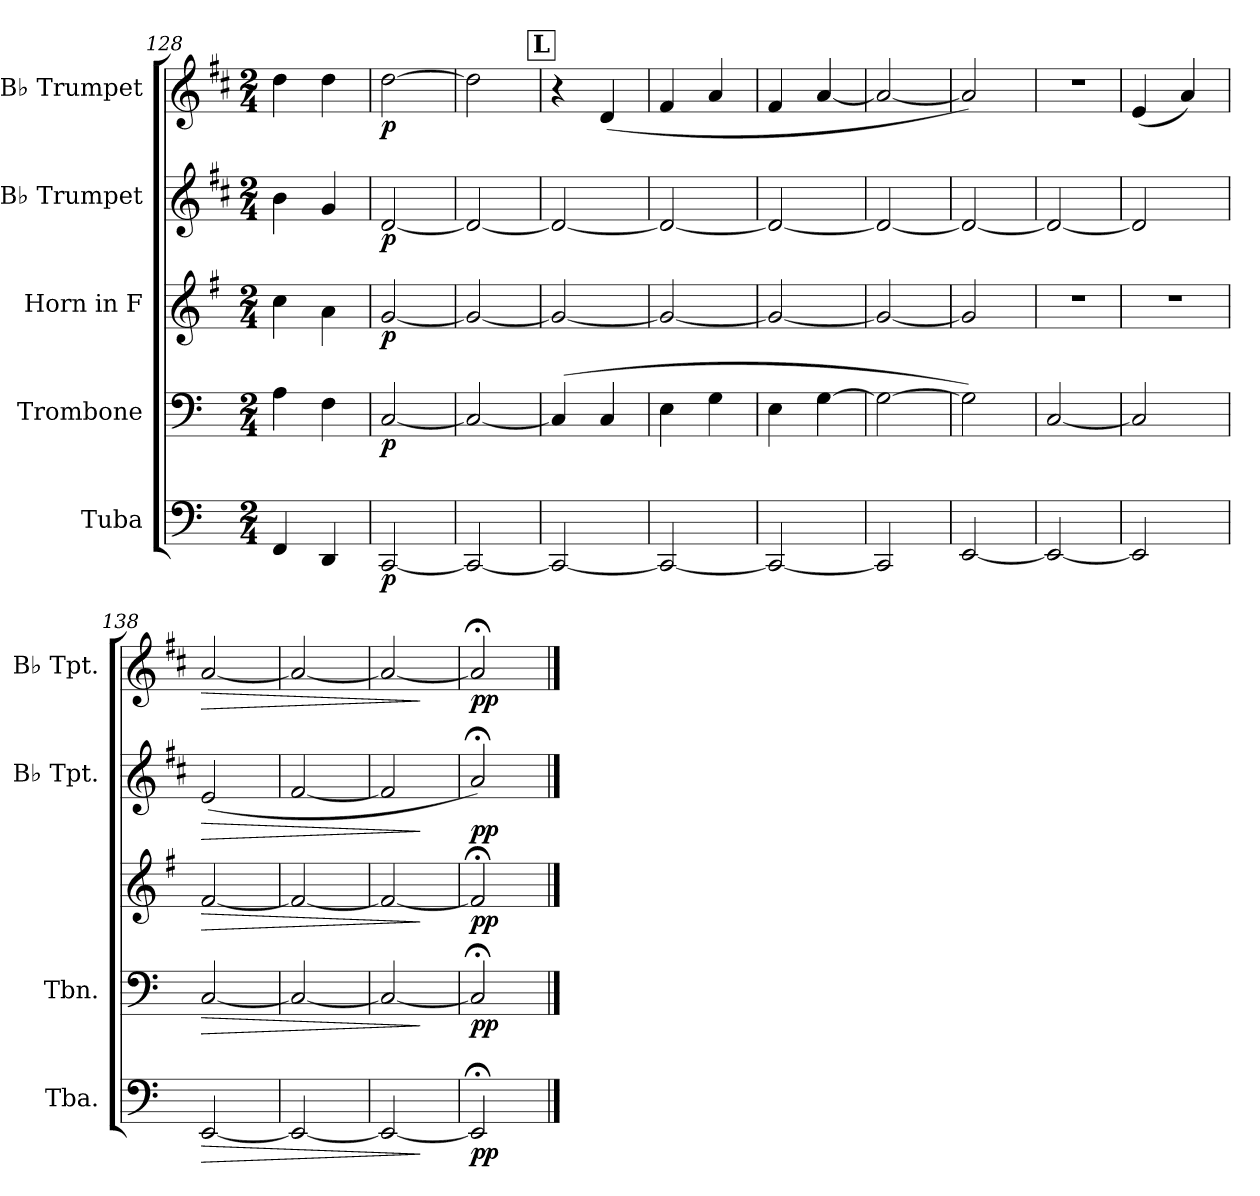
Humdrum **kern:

**kern	**dynam	**kern	**dynam	**kern	**dynam	**kern	**dynam	**kern	**dynam
*part5	*part5	*part4	*part4	*part3	*part3	*part2	*part2	*part1	*part1
*staff5	*staff5	*staff4	*staff4	*staff3	*staff3	*staff2	*staff2	*staff1	*staff1
*I"Tuba	*	*I"Trombone	*	*I"Horn in F	*	*I"B♭ Trumpet	*	*I"B♭ Trumpet	*
*I'Tba.	*	*I'Tbn.	*	*	*	*I'B♭ Tpt.	*	*I'B♭ Tpt.	*
*clefF4	*	*clefF4	*	*clefG2	*	*clefG2	*	*clefG2	*
*	*	*	*	*ITrd4c7	*	*ITrd1c2	*	*ITrd1c2	*
*k[]	*	*k[]	*	*k[]	*	*k[]	*	*k[]	*
*C:	*	*C:	*	*C:	*	*C:	*	*C:	*
*M2/4	*	*M2/4	*	*M2/4	*	*M2/4	*	*M2/4	*
=128	=128	=128	=128	=128	=128	=128	=128	=128	=128
4FF/	.	4A\	.	4f\	.	4a\	.	4cc\	.
4DD/	.	4F\	.	4d\	.	4f/	.	4cc\	.
=129	=129	=129	=129	=129	=129	=129	=129	=129	=129
!	!LO:DY:b	!	!LO:DY:b	!	!LO:DY:b	!	!LO:DY:b	!	!LO:DY:b
[2CC/	p	[2C/	p	[2c/	p	[2c/	p	[2cc\	p
=130	=130	=130	=130	=130	=130	=130	=130	=130	=130
2CC/_	.	2C/_	.	2c/_	.	2c/_	.	2cc\]	.
!!LO:REH:place=s1:a:fs=14:t=L
=131	=131	=131	=131	=131	=131	=131	=131	=131	=131
2CC/_	.	(>4C/]	.	2c/_	.	2c/_	.	4r	.
.	.	4C/	.	.	.	.	.	(<4c/	.
!!LO:LB:g=z
=132	=132	=132	=132	=132	=132	=132	=132	=132	=132
2CC/_	.	4E\	.	2c/_	.	2c/_	.	4e/	.
.	.	4G\	.	.	.	.	.	4g/	.
=133	=133	=133	=133	=133	=133	=133	=133	=133	=133
2CC/_	.	4E\	.	2c/_	.	2c/_	.	4e/	.
.	.	[4G\	.	.	.	.	.	[4g/	.
=134	=134	=134	=134	=134	=134	=134	=134	=134	=134
2CC/]	.	2G\_	.	2c/_	.	2c/_	.	2g/_	.
=135	=135	=135	=135	=135	=135	=135	=135	=135	=135
[2EE/	.	2G\])	.	2c/]	.	2c/_	.	2g/])	.
=136	=136	=136	=136	=136	=136	=136	=136	=136	=136
2EE/_	.	[2C/	.	2r	.	2c/_	.	2r	.
=137	=137	=137	=137	=137	=137	=137	=137	=137	=137
2EE/]	.	2C/]	.	2r	.	2c/]	.	(<4d/	.
.	.	.	.	.	.	.	.	4g/)	.
=138	=138	=138	=138	=138	=138	=138	=138	=138	=138
!	!LO:HP:b	!	!LO:HP:b	!	!LO:HP:b	!	!LO:HP:b	!	!LO:HP:b
[2EE/	>	[2C/	>	[2B/	>	(<2d/	>	[2g/	>
=139	=139	=139	=139	=139	=139	=139	=139	=139	=139
2EE/_	.	2C/_	.	2B/_	.	[2e/	.	2g/_	.
=140	=140	=140	=140	=140	=140	=140	=140	=140	=140
2EE/_	.	2C/_	.	2B/_	.	2e/]	.	2g/_	.
.	]	.	]	.	]	.	]	.	]
=141	=141	=141	=141	=141	=141	=141	=141	=141	=141
*	*	*	*	*	*	*	*	*MM20	*
!	!LO:DY:b	!	!LO:DY:b	!	!LO:DY:b	!	!LO:DY:b	!	!LO:DY:b
2EE;</]	pp	2C;</]	pp	2B;</]	pp	2g;</)	pp	2g;</]	pp
==	==	==	==	==	==	==	==	==	==
*-	*-	*-	*-	*-	*-	*-	*-	*-	*-
